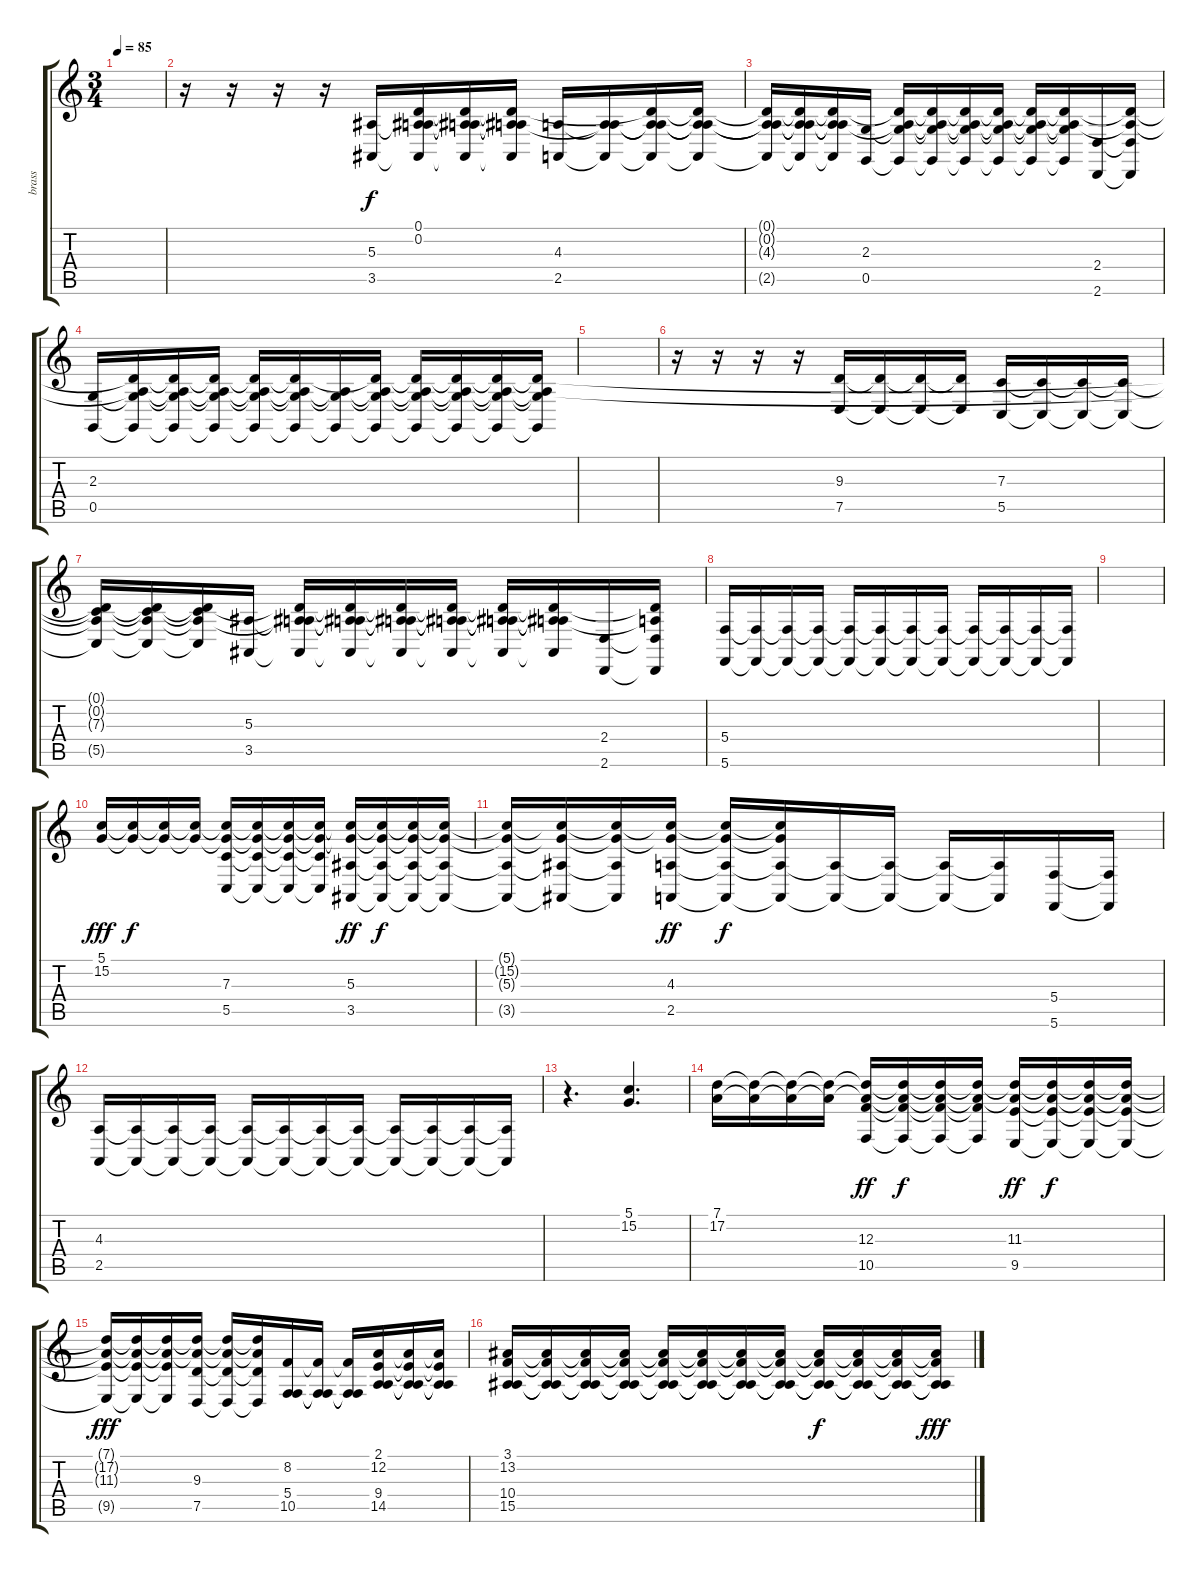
\track ("brass" "brass") {instrument choiraahs}
\staff {score tabs}
\tuning (D4 A3 F3 C3 G2 C2) {hide}
\ts (3 4)
\tempo 85
\clef g2
\ks c
|
r.16 r.16 r.16 r.16 (5.3 3.5).16 (0.1 0.2 5.3{t} 3.5{t}).16 (0.1{t} 0.2{t} 5.3{t} 3.5{t}).16 (0.1{t} 0.2{t} 5.3{t} 3.5{t}).16 (4.3 2.5).16 (0.2{t} 4.3{t} 2.5{t}).16 (0.1{t} 0.2{t} 4.3{t} 2.5{t}).16 (0.1{t} 0.2{t} 4.3{t} 2.5{t}).16 |
(0.1{t} 0.2{t} 4.3{t} 2.5{t}).16 (0.1{t} 0.2{t} 4.3{t} 2.5{t}).16 (0.1{t} 0.2{t} 4.3{t} 2.5{t}).16 (2.3 0.5).16 (0.1{t} 0.2{t} 2.3{t} 0.5{t}).16 (0.1{t} 0.2{t} 2.3{t} 0.5{t}).16 (0.1{t} 0.2{t} 2.3{t} 0.5{t}).16 (0.1{t} 0.2{t} 2.3{t} 0.5{t}).16 (0.1{t} 0.2{t} 2.3{t} 0.5{t}).16 (0.1{t} 0.2{t} 2.3{t} 0.5{t}).16 (2.4 2.6).16 (0.1{t} 0.2{t} 2.4{t} 2.6{t}).16 |
(2.3 0.5).16 (0.1{t} 0.2{t} 2.3{t} 0.5{t}).16 (0.1{t} 0.2{t} 2.3{t} 0.5{t}).16 (0.1{t} 0.2{t} 2.3{t} 0.5{t}).16 (0.1{t} 0.2{t} 2.3{t} 0.5{t}).16 (0.1{t} 0.2{t} 2.3{t} 0.5{t}).16 (0.2{t} 2.3{t} 0.5{t}).16 (0.1{t} 0.2{t} 2.3{t} 0.5{t}).16 (0.1{t} 0.2{t} 2.3{t} 0.5{t}).16 (0.1{t} 0.2{t} 2.3{t} 0.5{t}).16 (0.1{t} 0.2{t} 2.3{t} 0.5{t}).16 (0.1{t} 0.2{t} 2.3{t} 0.5{t}).16 |
|
r.16 r.16 r.16 r.16 (9.3 7.5).16 (9.3{t} 7.5{t}).16 (9.3{t} 7.5{t}).16 (9.3{t} 7.5{t}).16 (7.3 5.5).16 (7.3{t} 5.5{t}).16 (7.3{t} 5.5{t}).16 (7.3{t} 5.5{t}).16 |
(0.1{t} 0.2{t} 7.3{t} 5.5{t}).16 (0.1{t} 0.2{t} 7.3{t} 5.5{t}).16 (0.1{t} 0.2{t} 7.3{t} 5.5{t}).16 (5.3 3.5).16 (0.1{t} 0.2{t} 5.3{t} 3.5{t}).16 (0.1{t} 0.2{t} 5.3{t} 3.5{t}).16 (0.1{t} 0.2{t} 5.3{t} 3.5{t}).16 (0.1{t} 0.2{t} 5.3{t} 3.5{t}).16 (0.1{t} 0.2{t} 5.3{t} 3.5{t}).16 (0.1{t} 0.2{t} 5.3{t} 3.5{t}).16 (2.4 2.6).16 (0.1{t} 0.2{t} 2.4{t} 2.6{t}).16 |
(5.4 5.6).16 (5.4{t} 5.6{t}).16 (5.4{t} 5.6{t}).16 (5.4{t} 5.6{t}).16 (5.4{t} 5.6{t}).16 (5.4{t} 5.6{t}).16 (5.4{t} 5.6{t}).16 (5.4{t} 5.6{t}).16 (5.4{t} 5.6{t}).16 (5.4{t} 5.6{t}).16 (5.4{t} 5.6{t}).16 (5.4{t} 5.6{t}).16 |
|
(5.1 15.2).16{dy fff} (5.1{t} 15.2{t}).16{dy f} (5.1{t} 15.2{t}).16 (5.1{t} 15.2{t}).16 (5.1{t} 15.2{t} 7.3 5.5).16 (5.1{t} 15.2{t} 7.3{t} 5.5{t}).16 (5.1{t} 15.2{t} 7.3{t} 5.5{t}).16 (5.1{t} 15.2{t} 7.3{t} 5.5{t}).16 (5.1{t} 15.2{t} 5.3 3.5).16{dy ff} (5.1{t} 15.2{t} 5.3{t} 3.5{t}).16{dy f} (5.1{t} 15.2{t} 5.3{t} 3.5{t}).16 (5.1{t} 15.2{t} 5.3{t} 3.5{t}).16 |
(5.1{t} 15.2{t} 5.3{t} 3.5{t}).16 (5.1{t} 15.2{t} 5.3{t} 3.5{t}).16 (5.1{t} 15.2{t} 5.3{t} 3.5{t}).16 (5.1{t} 15.2{t} 4.3 2.5).16{dy ff} (5.1{t} 15.2{t} 4.3{t} 2.5{t}).16{dy f} (5.1{t} 15.2{t} 4.3{t} 2.5{t}).16 (4.3{t} 2.5{t}).16 (4.3{t} 2.5{t}).16 (4.3{t} 2.5{t}).16 (4.3{t} 2.5{t}).16 (5.4 5.6).16 (5.4{t} 5.6{t}).16 |
(4.3 2.5).16 (4.3{t} 2.5{t}).16 (4.3{t} 2.5{t}).16 (4.3{t} 2.5{t}).16 (4.3{t} 2.5{t}).16 (4.3{t} 2.5{t}).16 (4.3{t} 2.5{t}).16 (4.3{t} 2.5{t}).16 (4.3{t} 2.5{t}).16 (4.3{t} 2.5{t}).16 (4.3{t} 2.5{t}).16 (4.3{t} 2.5{t}).16 |
r.4{d} (5.1 15.2).4{d} |
(7.1 17.2).16 (7.1{t} 17.2{t}).16 (7.1{t} 17.2{t}).16 (7.1{t} 17.2{t}).16 (7.1{t} 17.2{t} 12.3 10.5).16{dy ff} (7.1{t} 17.2{t} 12.3{t} 10.5{t}).16{dy f} (7.1{t} 17.2{t} 12.3{t} 10.5{t}).16 (7.1{t} 17.2{t} 12.3{t} 10.5{t}).16 (7.1{t} 17.2{t} 11.3 9.5).16{dy ff} (7.1{t} 17.2{t} 11.3{t} 9.5{t}).16{dy f} (7.1{t} 17.2{t} 11.3{t} 9.5{t}).16 (7.1{t} 17.2{t} 11.3{t} 9.5{t}).16 |
(7.1{t} 17.2{t} 11.3{t} 9.5{t}).16{dy fff} (7.1{t} 17.2{t} 11.3{t} 9.5{t}).16 (7.1{t} 17.2{t} 11.3{t} 9.5{t}).16 (7.1{t} 17.2{t} 9.3 7.5).16 (7.1{t} 17.2{t} 9.3{t} 7.5{t}).16 (7.1{t} 17.2{t} 9.3{t} 7.5{t}).16 (8.2 5.4 10.5).16 (8.2{t} 5.4{t} 10.5{t}).16 (8.2{t} 5.4{t} 10.5{t}).16 (2.1 12.2 9.4 14.5).16 (2.1{t} 12.2{t} 9.4{t} 14.5{t}).16 (2.1{t} 12.2{t} 9.4{t} 14.5{t}).16 |
(3.1 13.2 10.4 15.5).16 (3.1{t} 13.2{t} 10.4{t} 15.5{t}).16 (3.1{t} 13.2{t} 10.4{t} 15.5{t}).16 (3.1{t} 13.2{t} 10.4{t} 15.5{t}).16 (3.1{t} 13.2{t} 10.4{t} 15.5{t}).16 (3.1{t} 13.2{t} 10.4{t} 15.5{t}).16 (3.1{t} 13.2{t} 10.4{t} 15.5{t}).16 (3.1{t} 13.2{t} 10.4{t} 15.5{t}).16 (3.1{t} 13.2{t} 10.4{t} 15.5{t}).16{dy f} (3.1{t} 13.2{t} 10.4{t} 15.5{t}).16 (3.1{t} 13.2{t} 10.4{t} 15.5{t}).16 (3.1{t} 13.2{t} 10.4{t} 15.5{t}).16{dy fff}
